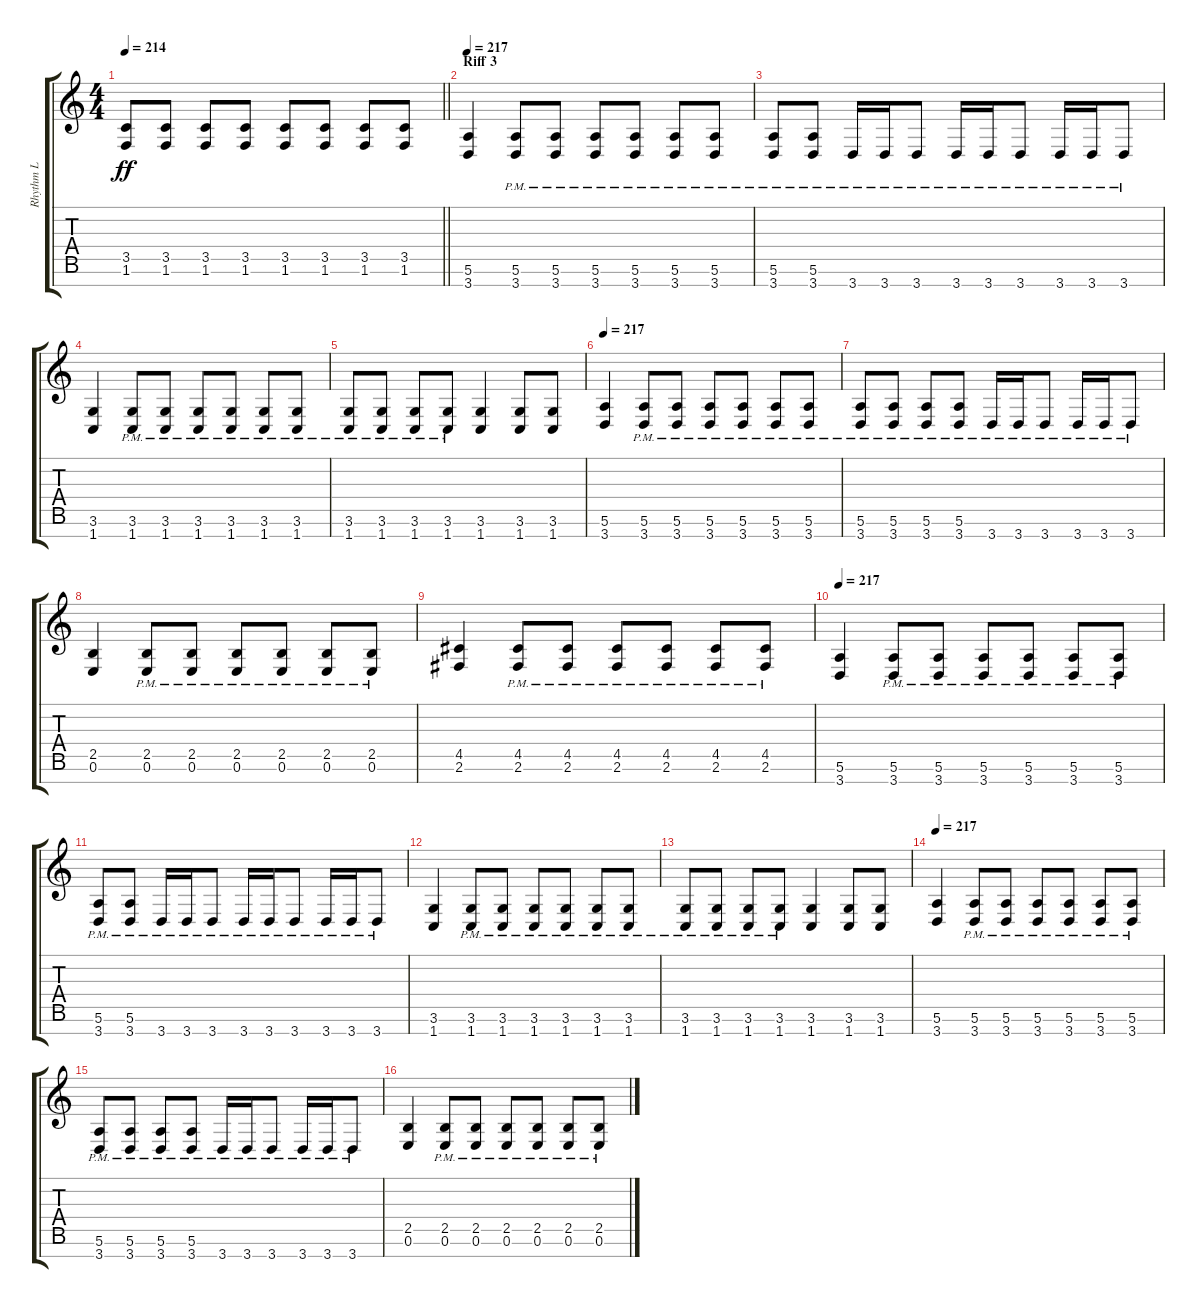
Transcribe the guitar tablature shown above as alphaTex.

\track ("Rhythm L" "Rhythm L") {instrument distortionguitar}
\staff {score tabs}
\tuning (E4 B3 G3 D3 A2 E2 B1) {hide}
\ts (4 4)
\tempo 214
\clef g2
\barLineRight lightlight
\ks c
(3.5 1.6).8{dy ff} (3.5 1.6).8 (3.5 1.6).8 (3.5 1.6).8 (3.5 1.6).8 (3.5 1.6).8 (3.5 1.6).8 (3.5 1.6).8 |
\section ("" "Riff 3")
\tempo 217
(5.6 3.7).4 (5.6{pm} 3.7{pm}).8 (5.6{pm} 3.7{pm}).8 (5.6{pm} 3.7{pm}).8 (5.6{pm} 3.7{pm}).8 (5.6{pm} 3.7{pm}).8 (5.6{pm} 3.7{pm}).8 |
(5.6{pm} 3.7{pm}).8 (5.6{pm} 3.7{pm}).8 3.7{pm}.16 3.7{pm}.16 3.7{pm}.8 3.7{pm}.16 3.7{pm}.16 3.7{pm}.8 3.7{pm}.16 3.7{pm}.16 3.7{pm}.8 |
(3.6 1.7).4 (3.6{pm} 1.7{pm}).8 (3.6{pm} 1.7{pm}).8 (3.6{pm} 1.7{pm}).8 (3.6{pm} 1.7{pm}).8 (3.6{pm} 1.7{pm}).8 (3.6{pm} 1.7{pm}).8 |
(3.6{pm} 1.7{pm}).8 (3.6{pm} 1.7{pm}).8 (3.6{pm} 1.7{pm}).8 (3.6{pm} 1.7{pm}).8 (3.6 1.7).4 (3.6 1.7).8 (3.6 1.7).8 |
\tempo 217
(5.6 3.7).4 (5.6{pm} 3.7{pm}).8 (5.6{pm} 3.7{pm}).8 (5.6{pm} 3.7{pm}).8 (5.6{pm} 3.7{pm}).8 (5.6{pm} 3.7{pm}).8 (5.6{pm} 3.7{pm}).8 |
(5.6{pm} 3.7{pm}).8 (5.6{pm} 3.7{pm}).8 (5.6{pm} 3.7{pm}).8 (5.6{pm} 3.7{pm}).8 3.7{pm}.16 3.7{pm}.16 3.7{pm}.8 3.7{pm}.16 3.7{pm}.16 3.7{pm}.8 |
(2.5 0.6).4 (2.5{pm} 0.6{pm}).8 (2.5{pm} 0.6{pm}).8 (2.5{pm} 0.6{pm}).8 (2.5{pm} 0.6{pm}).8 (2.5{pm} 0.6{pm}).8 (2.5{pm} 0.6{pm}).8 |
(4.5 2.6).4 (4.5{pm} 2.6{pm}).8 (4.5{pm} 2.6{pm}).8 (4.5{pm} 2.6{pm}).8 (4.5{pm} 2.6{pm}).8 (4.5{pm} 2.6{pm}).8 (4.5{pm} 2.6{pm}).8 |
\tempo 217
(5.6 3.7).4 (5.6{pm} 3.7{pm}).8 (5.6{pm} 3.7{pm}).8 (5.6{pm} 3.7{pm}).8 (5.6{pm} 3.7{pm}).8 (5.6{pm} 3.7{pm}).8 (5.6{pm} 3.7{pm}).8 |
(5.6{pm} 3.7{pm}).8 (5.6{pm} 3.7{pm}).8 3.7{pm}.16 3.7{pm}.16 3.7{pm}.8 3.7{pm}.16 3.7{pm}.16 3.7{pm}.8 3.7{pm}.16 3.7{pm}.16 3.7{pm}.8 |
(3.6 1.7).4 (3.6{pm} 1.7{pm}).8 (3.6{pm} 1.7{pm}).8 (3.6{pm} 1.7{pm}).8 (3.6{pm} 1.7{pm}).8 (3.6{pm} 1.7{pm}).8 (3.6{pm} 1.7{pm}).8 |
(3.6{pm} 1.7{pm}).8 (3.6{pm} 1.7{pm}).8 (3.6{pm} 1.7{pm}).8 (3.6{pm} 1.7{pm}).8 (3.6 1.7).4 (3.6 1.7).8 (3.6 1.7).8 |
\tempo 217
(5.6 3.7).4 (5.6{pm} 3.7{pm}).8 (5.6{pm} 3.7{pm}).8 (5.6{pm} 3.7{pm}).8 (5.6{pm} 3.7{pm}).8 (5.6{pm} 3.7{pm}).8 (5.6{pm} 3.7{pm}).8 |
(5.6{pm} 3.7{pm}).8 (5.6{pm} 3.7{pm}).8 (5.6{pm} 3.7{pm}).8 (5.6{pm} 3.7{pm}).8 3.7{pm}.16 3.7{pm}.16 3.7{pm}.8 3.7{pm}.16 3.7{pm}.16 3.7{pm}.8 |
(2.5 0.6).4 (2.5{pm} 0.6{pm}).8 (2.5{pm} 0.6{pm}).8 (2.5{pm} 0.6{pm}).8 (2.5{pm} 0.6{pm}).8 (2.5{pm} 0.6{pm}).8 (2.5{pm} 0.6{pm}).8
